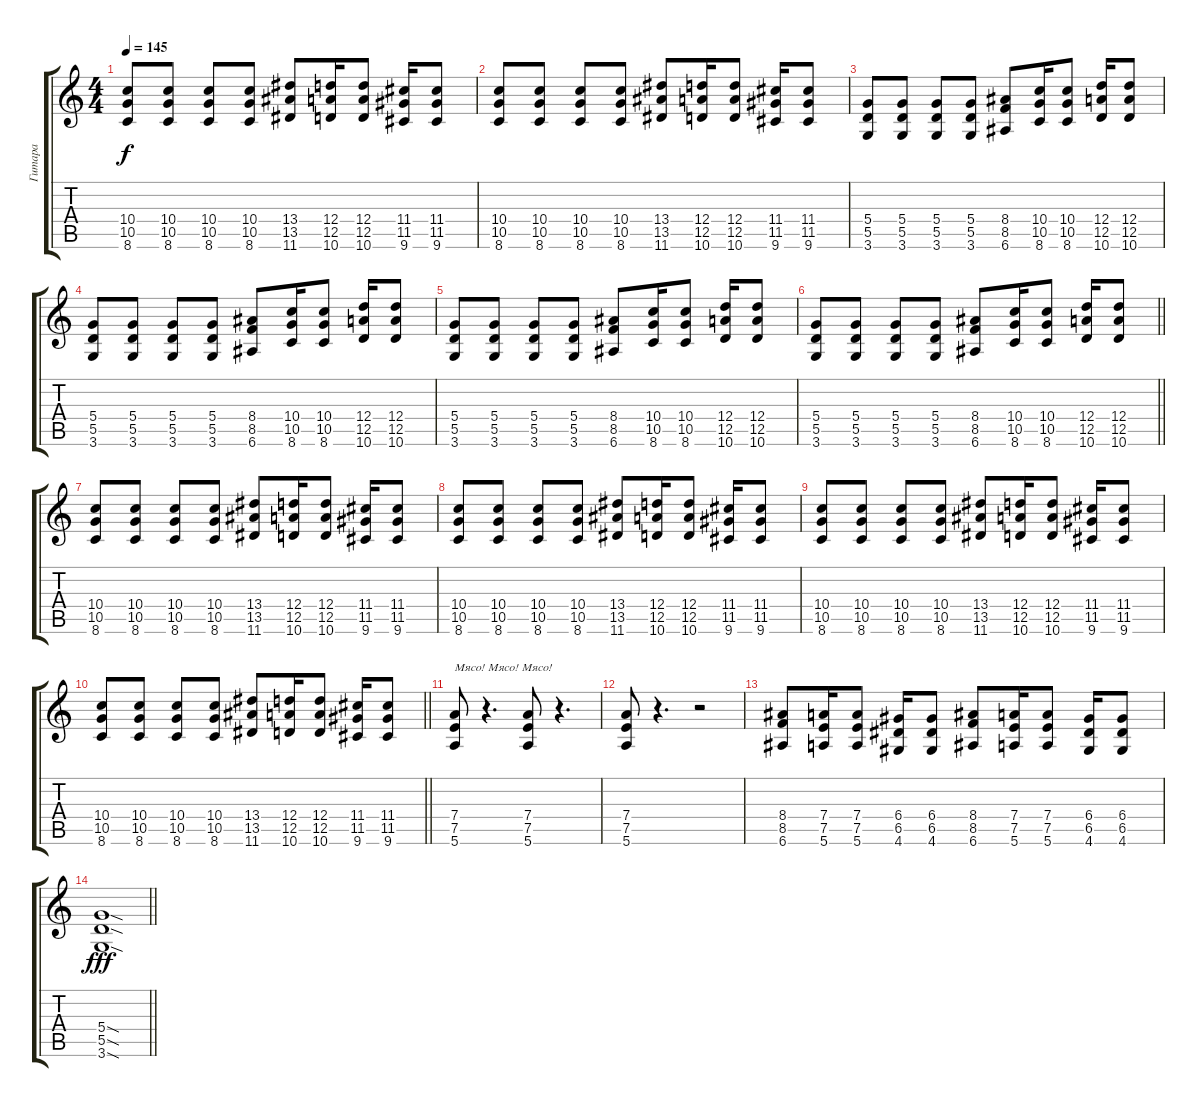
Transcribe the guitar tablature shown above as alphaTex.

\track ("Гитара" "Гитара") {instrument overdrivenguitar}
\staff {score tabs}
\tuning (E4 B3 G3 D3 A2 E2) {hide}
\ts (4 4)
\tempo 145
\clef g2
\ks c
(10.4 10.5 8.6).8{dy f} (10.4 10.5 8.6).8 (10.4 10.5 8.6).8 (10.4 10.5 8.6).8 (13.4 13.5 11.6).8 (12.4 12.5 10.6).16 (12.4 12.5 10.6).8 (11.4 11.5 9.6).16 (11.4 11.5 9.6).8 |
(10.4 10.5 8.6).8 (10.4 10.5 8.6).8 (10.4 10.5 8.6).8 (10.4 10.5 8.6).8 (13.4 13.5 11.6).8 (12.4 12.5 10.6).16 (12.4 12.5 10.6).8 (11.4 11.5 9.6).16 (11.4 11.5 9.6).8 |
(5.4 5.5 3.6).8 (5.4 5.5 3.6).8 (5.4 5.5 3.6).8 (5.4 5.5 3.6).8 (8.4 8.5 6.6).8 (10.4 10.5 8.6).16 (10.4 10.5 8.6).8 (12.4 12.5 10.6).16 (12.4 12.5 10.6).8 |
(5.4 5.5 3.6).8 (5.4 5.5 3.6).8 (5.4 5.5 3.6).8 (5.4 5.5 3.6).8 (8.4 8.5 6.6).8 (10.4 10.5 8.6).16 (10.4 10.5 8.6).8 (12.4 12.5 10.6).16 (12.4 12.5 10.6).8 |
(5.4 5.5 3.6).8 (5.4 5.5 3.6).8 (5.4 5.5 3.6).8 (5.4 5.5 3.6).8 (8.4 8.5 6.6).8 (10.4 10.5 8.6).16 (10.4 10.5 8.6).8 (12.4 12.5 10.6).16 (12.4 12.5 10.6).8 |
\barLineRight lightlight
(5.4 5.5 3.6).8 (5.4 5.5 3.6).8 (5.4 5.5 3.6).8 (5.4 5.5 3.6).8 (8.4 8.5 6.6).8 (10.4 10.5 8.6).16 (10.4 10.5 8.6).8 (12.4 12.5 10.6).16 (12.4 12.5 10.6).8 |
(10.4 10.5 8.6).8 (10.4 10.5 8.6).8 (10.4 10.5 8.6).8 (10.4 10.5 8.6).8 (13.4 13.5 11.6).8 (12.4 12.5 10.6).16 (12.4 12.5 10.6).8 (11.4 11.5 9.6).16 (11.4 11.5 9.6).8 |
(10.4 10.5 8.6).8 (10.4 10.5 8.6).8 (10.4 10.5 8.6).8 (10.4 10.5 8.6).8 (13.4 13.5 11.6).8 (12.4 12.5 10.6).16 (12.4 12.5 10.6).8 (11.4 11.5 9.6).16 (11.4 11.5 9.6).8 |
(10.4 10.5 8.6).8 (10.4 10.5 8.6).8 (10.4 10.5 8.6).8 (10.4 10.5 8.6).8 (13.4 13.5 11.6).8 (12.4 12.5 10.6).16 (12.4 12.5 10.6).8 (11.4 11.5 9.6).16 (11.4 11.5 9.6).8 |
\barLineRight lightlight
(10.4 10.5 8.6).8 (10.4 10.5 8.6).8 (10.4 10.5 8.6).8 (10.4 10.5 8.6).8 (13.4 13.5 11.6).8 (12.4 12.5 10.6).16 (12.4 12.5 10.6).8 (11.4 11.5 9.6).16 (11.4 11.5 9.6).8 |
(7.4 7.5 5.6).8{txt "Мясо! Мясо! Мясо!"} r.4{d} (7.4 7.5 5.6).8 r.4{d} |
(7.4 7.5 5.6).8 r.4{d} r.2 |
(8.4 8.5 6.6).8 (7.4 7.5 5.6).16 (7.4 7.5 5.6).8 (6.4 6.5 4.6).16 (6.4 6.5 4.6).8 (8.4 8.5 6.6).8 (7.4 7.5 5.6).16 (7.4 7.5 5.6).8 (6.4 6.5 4.6).16 (6.4 6.5 4.6).8 |
\barLineRight lightlight
(5.4{sod} 5.5{sod} 3.6{sod}).1{dy fff}
